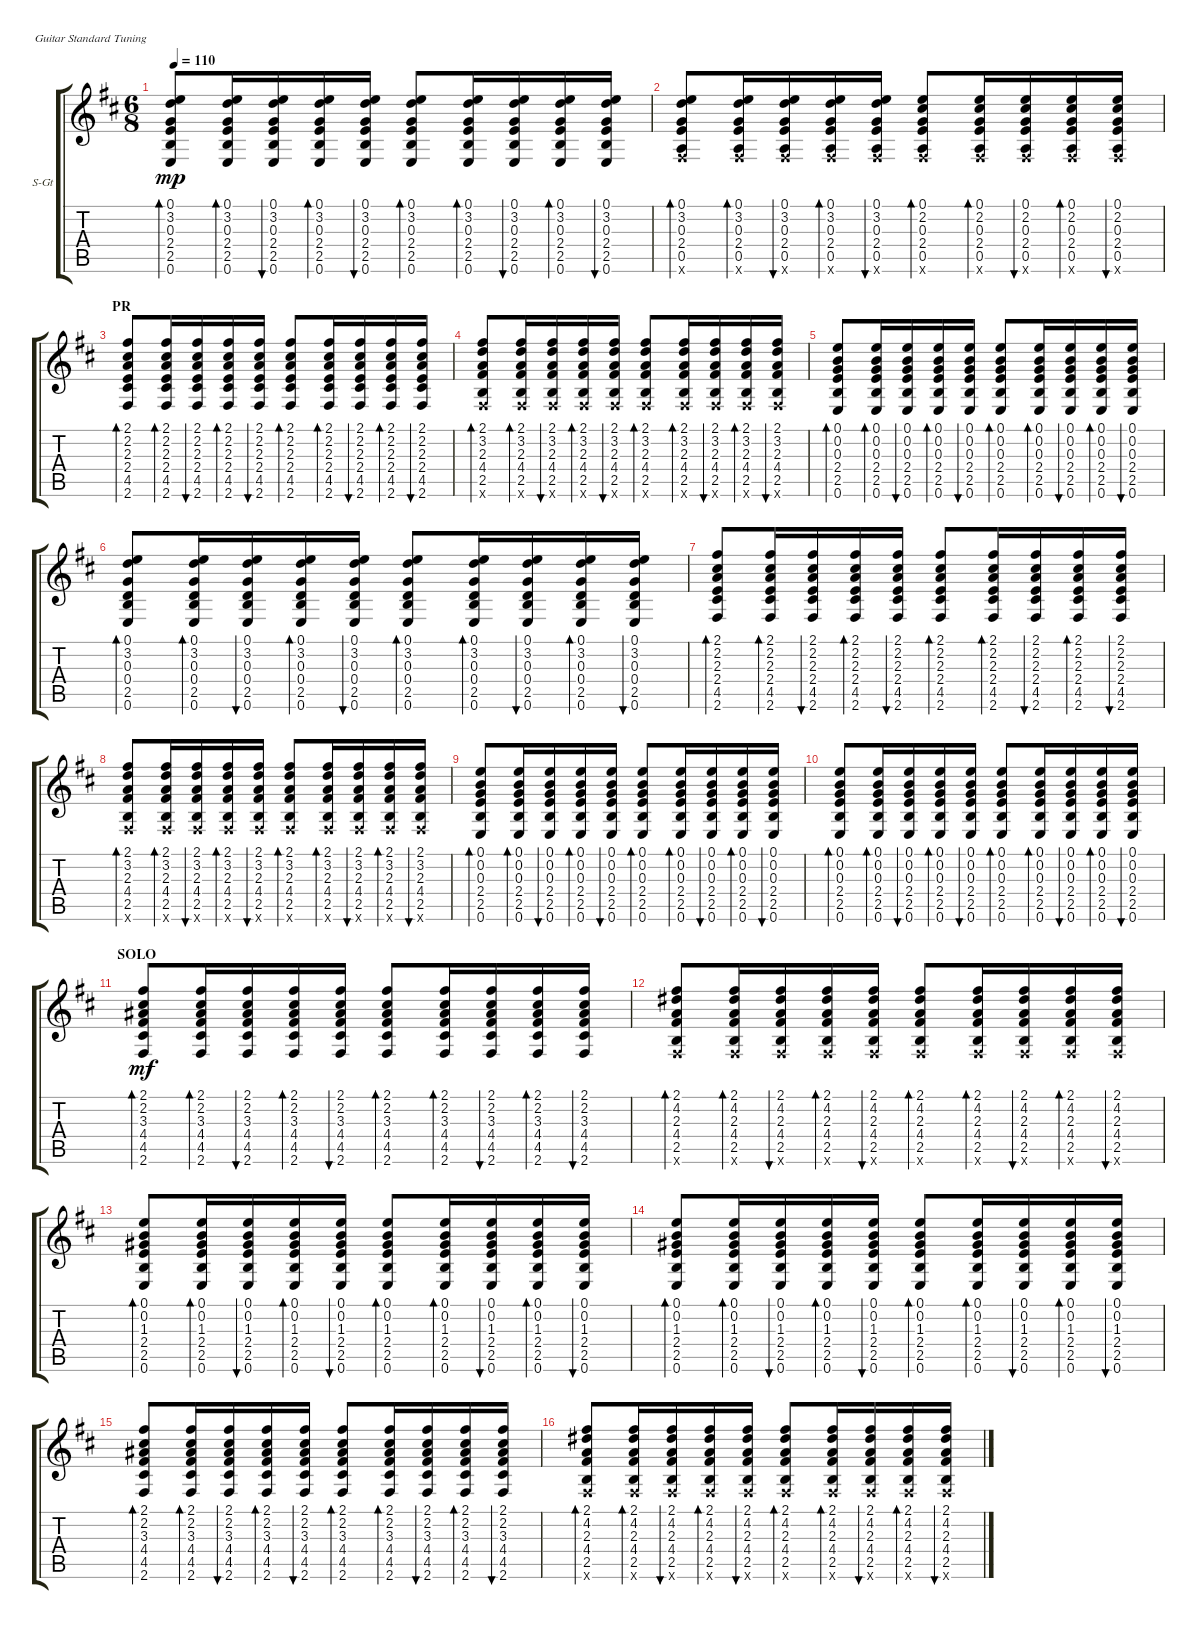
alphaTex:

\defaultSystemsLayout 4
\bracketExtendMode groupsimilarinstruments
\firstSystemTrackNameOrientation horizontal
\otherSystemsTrackNameOrientation horizontal
\track ("Steel Guitar" "S-Gt") {instrument acousticguitarsteel}
\staff {score tabs}
\tuning (E4 B3 G3 D3 A2 E2)
\ts (6 8)
\tempo 110
\clef g2
\ks bminor
(0.6 2.5 2.4 0.3 3.2 0.1).8{bd 30 dy mp} (0.6 2.5 2.4 0.3 3.2 0.1).16{bd 30} (0.6 2.5 2.4 0.3 3.2 0.1).16{bu 30} (0.6 2.5 2.4 0.3 3.2 0.1).16{bd 30} (0.6 2.5 2.4 0.3 3.2 0.1).16{bu 30} (0.6 2.5 2.4 0.3 3.2 0.1).8{bd 30} (0.6 2.5 2.4 0.3 3.2 0.1).16{bd 30} (0.6 2.5 2.4 0.3 3.2 0.1).16{bu 30} (0.6 2.5 2.4 0.3 3.2 0.1).16{bd 30} (0.6 2.5 2.4 0.3 3.2 0.1).16{bu 30} |
(2.6{x} 0.5 2.4 0.3 3.2 0.1).8{bd 30} (2.6{x} 0.5 2.4 0.3 3.2 0.1).16{bd 30} (2.6{x} 0.5 2.4 0.3 3.2 0.1).16{bu 30} (2.6{x} 0.5 2.4 0.3 3.2 0.1).16{bd 30} (2.6{x} 0.5 2.4 0.3 3.2 0.1).16{bu 30} (2.6{x} 0.5 2.4 0.3 2.2 0.1).8{bd 30} (2.6{x} 0.5 2.4 0.3 2.2 0.1).16{bd 30} (2.6{x} 0.5 2.4 0.3 2.2 0.1).16{bu 30} (2.6{x} 0.5 2.4 0.3 2.2 0.1).16{bd 30} (2.6{x} 0.5 2.4 0.3 2.2 0.1).16{bu 30} |
\section ("" "PR")
(2.6 4.5 2.4 2.3 2.2 2.1).8{bd 30} (2.6 4.5 2.4 2.3 2.2 2.1).16{bd 30} (2.6 4.5 2.4 2.3 2.2 2.1).16{bu 30} (2.6 4.5 2.4 2.3 2.2 2.1).16{bd 30} (2.6 4.5 2.4 2.3 2.2 2.1).16{bu 30} (2.6 4.5 2.4 2.3 2.2 2.1).8{bd 30} (2.6 4.5 2.4 2.3 2.2 2.1).16{bd 30} (2.6 4.5 2.4 2.3 2.2 2.1).16{bu 30} (2.6 4.5 2.4 2.3 2.2 2.1).16{bd 30} (2.6 4.5 2.4 2.3 2.2 2.1).16{bu 30} |
(2.6{x} 2.5 4.4 2.3 3.2 2.1).8{bd 30} (2.6{x} 2.5 4.4 2.3 3.2 2.1).16{bd 30} (2.6{x} 2.5 4.4 2.3 3.2 2.1).16{bu 30} (2.6{x} 2.5 4.4 2.3 3.2 2.1).16{bd 30} (2.6{x} 2.5 4.4 2.3 3.2 2.1).16{bu 30} (2.6{x} 2.5 4.4 2.3 3.2 2.1).8{bd 30} (2.6{x} 2.5 4.4 2.3 3.2 2.1).16{bd 30} (2.6{x} 2.5 4.4 2.3 3.2 2.1).16{bu 30} (2.6{x} 2.5 4.4 2.3 3.2 2.1).16{bd 30} (2.6{x} 2.5 4.4 2.3 3.2 2.1).16{bu 30} |
(0.6 2.5 2.4 0.3 0.2 0.1).8{bd 30} (0.6 2.5 2.4 0.3 0.2 0.1).16{bd 30} (0.6 2.5 2.4 0.3 0.2 0.1).16{bu 30} (0.6 2.5 2.4 0.3 0.2 0.1).16{bd 30} (0.6 2.5 2.4 0.3 0.2 0.1).16{bu 30} (0.6 2.5 2.4 0.3 0.2 0.1).8{bd 30} (0.6 2.5 2.4 0.3 0.2 0.1).16{bd 30} (0.6 2.5 2.4 0.3 0.2 0.1).16{bu 30} (0.6 2.5 2.4 0.3 0.2 0.1).16{bd 30} (0.6 2.5 2.4 0.3 0.2 0.1).16{bu 30} |
(0.6 2.5 0.4 0.3 3.2 0.1).8{bd 30} (0.6 2.5 0.4 0.3 3.2 0.1).16{bd 30} (0.6 2.5 0.4 0.3 3.2 0.1).16{bu 30} (0.6 2.5 0.4 0.3 3.2 0.1).16{bd 30} (0.6 2.5 0.4 0.3 3.2 0.1).16{bu 30} (0.6 2.5 0.4 0.3 3.2 0.1).8{bd 30} (0.6 2.5 0.4 0.3 3.2 0.1).16{bd 30} (0.6 2.5 0.4 0.3 3.2 0.1).16{bu 30} (0.6 2.5 0.4 0.3 3.2 0.1).16{bd 30} (0.6 2.5 0.4 0.3 3.2 0.1).16{bu 30} |
(2.6 4.5 2.4 2.3 2.2 2.1).8{bd 30} (2.6 4.5 2.4 2.3 2.2 2.1).16{bd 30} (2.6 4.5 2.4 2.3 2.2 2.1).16{bu 30} (2.6 4.5 2.4 2.3 2.2 2.1).16{bd 30} (2.6 4.5 2.4 2.3 2.2 2.1).16{bu 30} (2.6 4.5 2.4 2.3 2.2 2.1).8{bd 30} (2.6 4.5 2.4 2.3 2.2 2.1).16{bd 30} (2.6 4.5 2.4 2.3 2.2 2.1).16{bu 30} (2.6 4.5 2.4 2.3 2.2 2.1).16{bd 30} (2.6 4.5 2.4 2.3 2.2 2.1).16{bu 30} |
(2.6{x} 2.5 4.4 2.3 3.2 2.1).8{bd 30} (2.6{x} 2.5 4.4 2.3 3.2 2.1).16{bd 30} (2.6{x} 2.5 4.4 2.3 3.2 2.1).16{bu 30} (2.6{x} 2.5 4.4 2.3 3.2 2.1).16{bd 30} (2.6{x} 2.5 4.4 2.3 3.2 2.1).16{bu 30} (2.6{x} 2.5 4.4 2.3 3.2 2.1).8{bd 30} (2.6{x} 2.5 4.4 2.3 3.2 2.1).16{bd 30} (2.6{x} 2.5 4.4 2.3 3.2 2.1).16{bu 30} (2.6{x} 2.5 4.4 2.3 3.2 2.1).16{bd 30} (2.6{x} 2.5 4.4 2.3 3.2 2.1).16{bu 30} |
(0.6 2.5 2.4 0.3 0.2 0.1).8{bd 30} (0.6 2.5 2.4 0.3 0.2 0.1).16{bd 30} (0.6 2.5 2.4 0.3 0.2 0.1).16{bu 30} (0.6 2.5 2.4 0.3 0.2 0.1).16{bd 30} (0.6 2.5 2.4 0.3 0.2 0.1).16{bu 30} (0.6 2.5 2.4 0.3 0.2 0.1).8{bd 30} (0.6 2.5 2.4 0.3 0.2 0.1).16{bd 30} (0.6 2.5 2.4 0.3 0.2 0.1).16{bu 30} (0.6 2.5 2.4 0.3 0.2 0.1).16{bd 30} (0.6 2.5 2.4 0.3 0.2 0.1).16{bu 30} |
(0.6 2.5 2.4 0.3 0.2 0.1).8{bd 30} (0.6 2.5 2.4 0.3 0.2 0.1).16{bd 30} (0.6 2.5 2.4 0.3 0.2 0.1).16{bu 30} (0.6 2.5 2.4 0.3 0.2 0.1).16{bd 30} (0.6 2.5 2.4 0.3 0.2 0.1).16{bu 30} (0.6 2.5 2.4 0.3 0.2 0.1).8{bd 30} (0.6 2.5 2.4 0.3 0.2 0.1).16{bd 30} (0.6 2.5 2.4 0.3 0.2 0.1).16{bu 30} (0.6 2.5 2.4 0.3 0.2 0.1).16{bd 30} (0.6 2.5 2.4 0.3 0.2 0.1).16{bu 30} |
\section ("" "SOLO")
(2.6 4.5 4.4 3.3 2.2 2.1).8{bd 30 dy mf} (2.6 4.5 4.4 3.3 2.2 2.1).16{bd 30} (2.6 4.5 4.4 3.3 2.2 2.1).16{bu 30} (2.6 4.5 4.4 3.3 2.2 2.1).16{bd 30} (2.6 4.5 4.4 3.3 2.2 2.1).16{bu 30} (2.6 4.5 4.4 3.3 2.2 2.1).8{bd 30} (2.6 4.5 4.4 3.3 2.2 2.1).16{bd 30} (2.6 4.5 4.4 3.3 2.2 2.1).16{bu 30} (2.6 4.5 4.4 3.3 2.2 2.1).16{bd 30} (2.6 4.5 4.4 3.3 2.2 2.1).16{bu 30} |
(2.6{x} 2.5 4.4 2.3 4.2 2.1).8{bd 30} (2.6{x} 2.5 4.4 2.3 4.2 2.1).16{bd 30} (2.6{x} 2.5 4.4 2.3 4.2 2.1).16{bu 30} (2.6{x} 2.5 4.4 2.3 4.2 2.1).16{bd 30} (2.6{x} 2.5 4.4 2.3 4.2 2.1).16{bu 30} (2.6{x} 2.5 4.4 2.3 4.2 2.1).8{bd 30} (2.6{x} 2.5 4.4 2.3 4.2 2.1).16{bd 30} (2.6{x} 2.5 4.4 2.3 4.2 2.1).16{bu 30} (2.6{x} 2.5 4.4 2.3 4.2 2.1).16{bd 30} (2.6{x} 2.5 4.4 2.3 4.2 2.1).16{bu 30} |
(0.6 2.5 2.4 1.3 0.2 0.1).8{bd 30} (0.6 2.5 2.4 1.3 0.2 0.1).16{bd 30} (0.6 2.5 2.4 1.3 0.2 0.1).16{bu 30} (0.6 2.5 2.4 1.3 0.2 0.1).16{bd 30} (0.6 2.5 2.4 1.3 0.2 0.1).16{bu 30} (0.6 2.5 2.4 1.3 0.2 0.1).8{bd 30} (0.6 2.5 2.4 1.3 0.2 0.1).16{bd 30} (0.6 2.5 2.4 1.3 0.2 0.1).16{bu 30} (0.6 2.5 2.4 1.3 0.2 0.1).16{bd 30} (0.6 2.5 2.4 1.3 0.2 0.1).16{bu 30} |
(0.6 2.5 2.4 1.3 0.2 0.1).8{bd 30} (0.6 2.5 2.4 1.3 0.2 0.1).16{bd 30} (0.6 2.5 2.4 1.3 0.2 0.1).16{bu 30} (0.6 2.5 2.4 1.3 0.2 0.1).16{bd 30} (0.6 2.5 2.4 1.3 0.2 0.1).16{bu 30} (0.6 2.5 2.4 1.3 0.2 0.1).8{bd 30} (0.6 2.5 2.4 1.3 0.2 0.1).16{bd 30} (0.6 2.5 2.4 1.3 0.2 0.1).16{bu 30} (0.6 2.5 2.4 1.3 0.2 0.1).16{bd 30} (0.6 2.5 2.4 1.3 0.2 0.1).16{bu 30} |
(2.6 4.5 4.4 3.3 2.2 2.1).8{bd 30} (2.6 4.5 4.4 3.3 2.2 2.1).16{bd 30} (2.6 4.5 4.4 3.3 2.2 2.1).16{bu 30} (2.6 4.5 4.4 3.3 2.2 2.1).16{bd 30} (2.6 4.5 4.4 3.3 2.2 2.1).16{bu 30} (2.6 4.5 4.4 3.3 2.2 2.1).8{bd 30} (2.6 4.5 4.4 3.3 2.2 2.1).16{bd 30} (2.6 4.5 4.4 3.3 2.2 2.1).16{bu 30} (2.6 4.5 4.4 3.3 2.2 2.1).16{bd 30} (2.6 4.5 4.4 3.3 2.2 2.1).16{bu 30} |
(2.6{x} 2.5 4.4 2.3 4.2 2.1).8{bd 30} (2.6{x} 2.5 4.4 2.3 4.2 2.1).16{bd 30} (2.6{x} 2.5 4.4 2.3 4.2 2.1).16{bu 30} (2.6{x} 2.5 4.4 2.3 4.2 2.1).16{bd 30} (2.6{x} 2.5 4.4 2.3 4.2 2.1).16{bu 30} (2.6{x} 2.5 4.4 2.3 4.2 2.1).8{bd 30} (2.6{x} 2.5 4.4 2.3 4.2 2.1).16{bd 30} (2.6{x} 2.5 4.4 2.3 4.2 2.1).16{bu 30} (2.6{x} 2.5 4.4 2.3 4.2 2.1).16{bd 30} (2.6{x} 2.5 4.4 2.3 4.2 2.1).16{bu 30}
